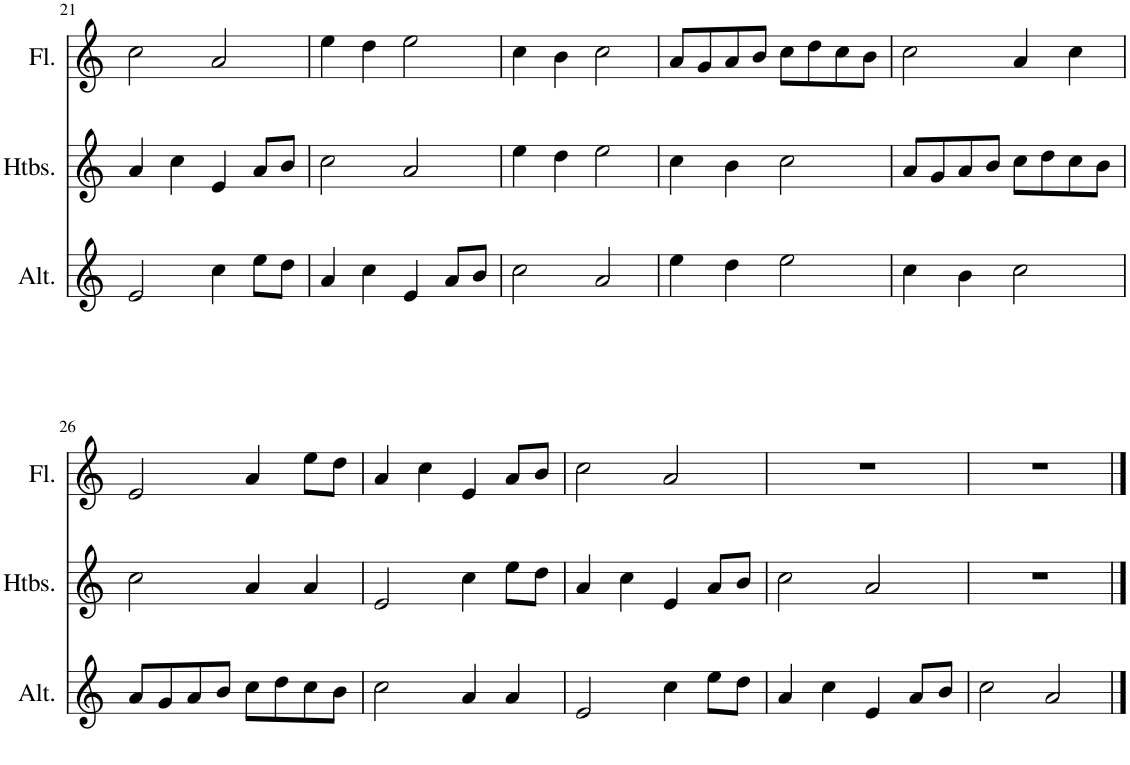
**kern	**kern	**kern
*part3	*part2	*part1
*staff3	*staff2	*staff1
*I"Alto	*I"Hautbois	*I"Flûte
*I'Alt.	*I'Htbs.	*I'Fl.
!!LO:PB:g=z
*clefG2	*clefG2	*clefG2
*k[]	*k[]	*k[]
*M4/4	*M4/4	*M4/4
=21	=21	=21
2e/	4a/	2cc\
.	4cc\	.
4cc\	4e/	2a/
8ee\L	8a/L	.
8dd\J	8b/J	.
=22	=22	=22
4a/	2cc\	4ee\
4cc\	.	4dd\
4e/	2a/	2ee\
8a/L	.	.
8b/J	.	.
=23	=23	=23
2cc\	4ee\	4cc\
.	4dd\	4b\
2a/	2ee\	2cc\
=24	=24	=24
4ee\	4cc\	8a/L
.	.	8g/
4dd\	4b\	8a/
.	.	8b/J
2ee\	2cc\	8cc\L
.	.	8dd\
.	.	8cc\
.	.	8b\J
=25	=25	=25
4cc\	8a/L	2cc\
.	8g/	.
4b\	8a/	.
.	8b/J	.
2cc\	8cc\L	4a/
.	8dd\	.
.	8cc\	4cc\
.	8b\J	.
!!LO:LB:g=z
=26	=26	=26
8a/L	2cc\	2e/
8g/	.	.
8a/	.	.
8b/J	.	.
8cc\L	4a/	4a/
8dd\	.	.
8cc\	4a/	8ee\L
8b\J	.	8dd\J
=27	=27	=27
2cc\	2e/	4a/
.	.	4cc\
4a/	4cc\	4e/
4a/	8ee\L	8a/L
.	8dd\J	8b/J
=28	=28	=28
2e/	4a/	2cc\
.	4cc\	.
4cc\	4e/	2a/
8ee\L	8a/L	.
8dd\J	8b/J	.
=29	=29	=29
4a/	2cc\	1r
4cc\	.	.
4e/	2a/	.
8a/L	.	.
8b/J	.	.
=30	=30	=30
2cc\	1r	1r
2a/	.	.
==	==	==
*-	*-	*-
